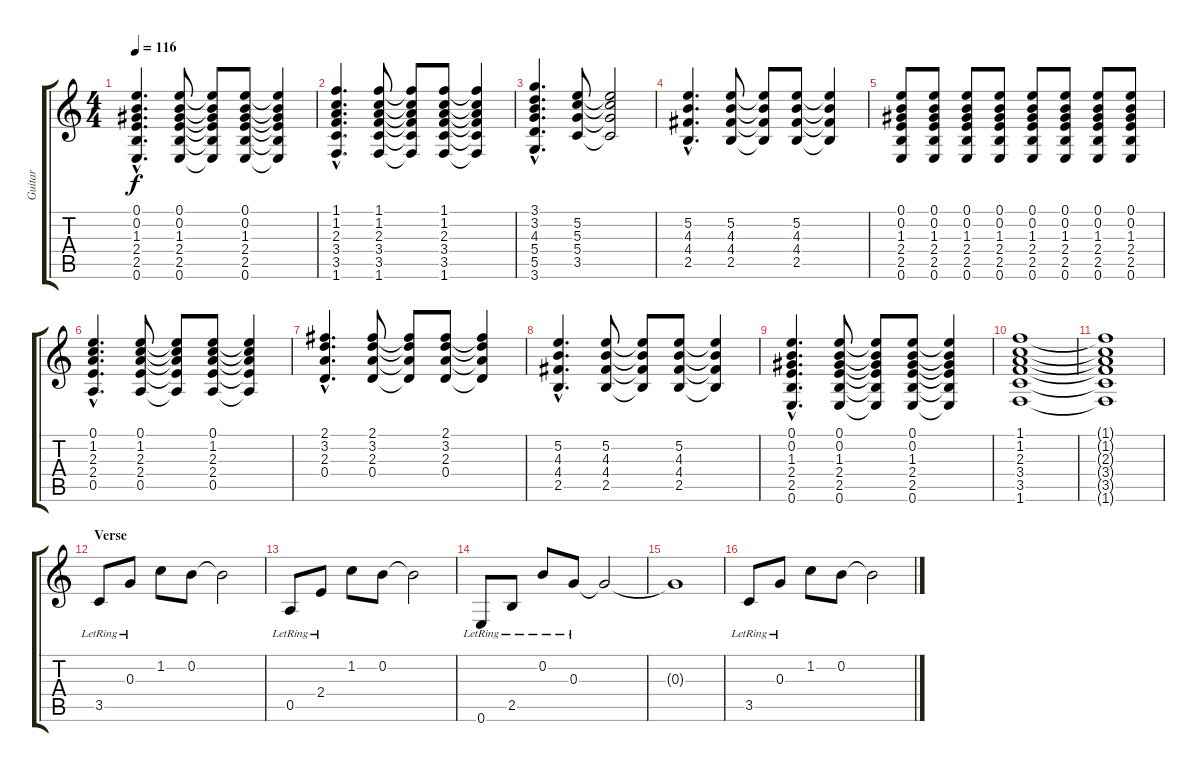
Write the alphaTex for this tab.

\track ("Guitar" "Guitar") {instrument acousticguitarsteel}
\staff {score tabs}
\tuning (E4 B3 G3 D3 A2 E2) {hide}
\ts (4 4)
\tempo 116
\clef g2
\ks c
(0.1{hac} 0.2{hac} 1.3{hac} 2.4{hac} 2.5{hac} 0.6{hac}).4{d dy f} (0.1 0.2 1.3 2.4 2.5 0.6).8 (0.1{t} 0.2{t} 1.3{t} 2.4{t} 2.5{t} 0.6{t}).8 (0.1 0.2 1.3 2.4 2.5 0.6).8 (0.1{t} 0.2{t} 1.3{t} 2.4{t} 2.5{t} 0.6{t}).4 |
(1.1{hac} 1.2{hac} 2.3{hac} 3.4{hac} 3.5{hac} 1.6{hac}).4{d} (1.1 1.2 2.3 3.4 3.5 1.6).8 (1.1{t} 1.2{t} 2.3{t} 3.4{t} 3.5{t} 1.6{t}).8 (1.1 1.2 2.3 3.4 3.5 1.6).8 (1.1{t} 1.2{t} 2.3{t} 3.4{t} 3.5{t} 1.6{t}).4 |
(3.1{hac} 3.2{hac} 4.3{hac} 5.4{hac} 5.5{hac} 3.6{hac}).4{d} (5.2 5.3 5.4 3.5).8 (5.2{t} 5.3{t} 5.4{t} 3.5{t}).2 |
(5.2{hac} 4.3{hac} 4.4{hac} 2.5{hac}).4{d} (5.2 4.3 4.4 2.5).8 (5.2{t} 4.3{t} 4.4{t} 2.5{t}).8 (5.2 4.3 4.4 2.5).8 (5.2{t} 4.3{t} 4.4{t} 2.5{t}).4 |
(0.1 0.2 1.3 2.4 2.5 0.6).8 (0.1 0.2 1.3 2.4 2.5 0.6).8 (0.1 0.2 1.3 2.4 2.5 0.6).8 (0.1 0.2 1.3 2.4 2.5 0.6).8 (0.1 0.2 1.3 2.4 2.5 0.6).8 (0.1 0.2 1.3 2.4 2.5 0.6).8 (0.1 0.2 1.3 2.4 2.5 0.6).8 (0.1 0.2 1.3 2.4 2.5 0.6).8 |
(0.1{hac} 1.2{hac} 2.3{hac} 2.4{hac} 0.5{hac}).4{d} (0.1 1.2 2.3 2.4 0.5).8 (0.1{t} 1.2{t} 2.3{t} 2.4{t} 0.5{t}).8 (0.1 1.2 2.3 2.4 0.5).8 (0.1{t} 1.2{t} 2.3{t} 2.4{t} 0.5{t}).4 |
(2.1{hac} 3.2{hac} 2.3{hac} 0.4{hac}).4{d} (2.1 3.2 2.3 0.4).8 (2.1{t} 3.2{t} 2.3{t} 0.4{t}).8 (2.1 3.2 2.3 0.4).8 (2.1{t} 3.2{t} 2.3{t} 0.4{t}).4 |
(5.2{hac} 4.3{hac} 4.4{hac} 2.5{hac}).4{d} (5.2 4.3 4.4 2.5).8 (5.2{t} 4.3{t} 4.4{t} 2.5{t}).8 (5.2 4.3 4.4 2.5).8 (5.2{t} 4.3{t} 4.4{t} 2.5{t}).4 |
(0.1{hac} 0.2{hac} 1.3{hac} 2.4{hac} 2.5{hac} 0.6{hac}).4{d} (0.1 0.2 1.3 2.4 2.5 0.6).8 (0.1{t} 0.2{t} 1.3{t} 2.4{t} 2.5{t} 0.6{t}).8 (0.1 0.2 1.3 2.4 2.5 0.6).8 (0.1{t} 0.2{t} 1.3{t} 2.4{t} 2.5{t} 0.6{t}).4 |
(1.1 1.2 2.3 3.4 3.5 1.6).1 |
(1.1{t} 1.2{t} 2.3{t} 3.4{t} 3.5{t} 1.6{t}).1 |
\section ("" "Verse")
3.5{lr}.8 0.3{lr}.8 1.2.8 0.2.8 0.2{t}.2 |
0.5{lr}.8 2.4{lr}.8 1.2.8 0.2.8 0.2{t}.2 |
0.6{lr}.8 2.5{lr}.8 0.2{lr}.8 0.3{lr}.8 0.3{t}.2 |
0.3{t}.1 |
3.5{lr}.8 0.3{lr}.8 1.2.8 0.2.8 0.2{t}.2
